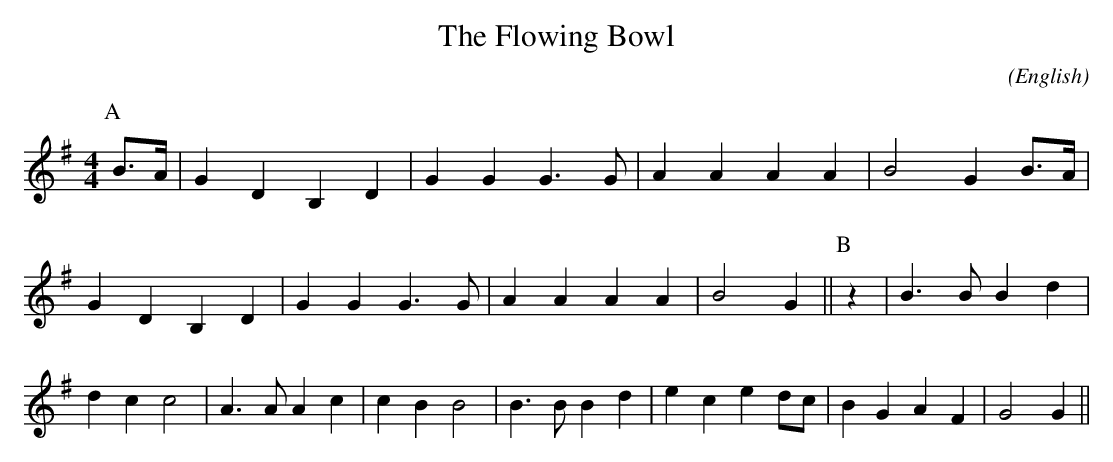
X:1
T:The Flowing Bowl
M:4/4
C:
O:English
L:1/16
K:G
P:A
B3A | G4 D4 B,4 D4 | G4 G4 G6 G2   | A4 A4 A4 A4 | B8    G4 \
B3A | G4 D4 B,4 D4 | G4 G4 G6 G2   | A4 A4 A4 A4 | B8    G4 ||\
P:B
z4  | B6 B2 B4  d4 | d4 c4 c8      | A6 A2 A4 c4 | c4 B4 B8 |\
      B6 B2 B4  d4 | e4 c4 e4 d2c2 | B4 G4 A4 F4 | G8    G4 ||
